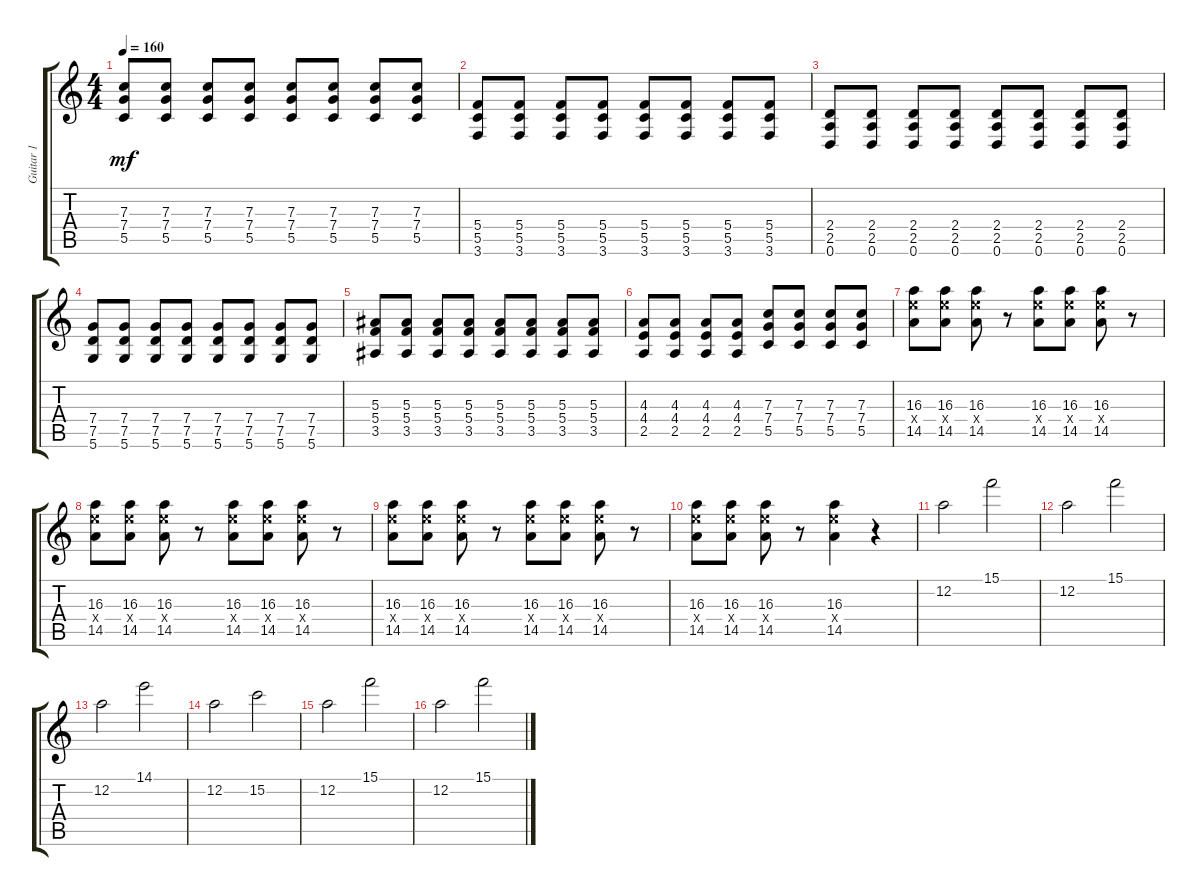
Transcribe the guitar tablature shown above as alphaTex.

\track ("Guitar 1" "Guitar 1") {instrument distortionguitar}
\staff {score tabs}
\tuning (D4 A3 F3 C3 G2 D2) {hide}
\ts (4 4)
\tempo 160
\clef g2
\ks c
(7.3 7.4 5.5).8{dy mf} (7.3 7.4 5.5).8 (7.3 7.4 5.5).8 (7.3 7.4 5.5).8 (7.3 7.4 5.5).8 (7.3 7.4 5.5).8 (7.3 7.4 5.5).8 (7.3 7.4 5.5).8 |
(5.4 5.5 3.6).8 (5.4 5.5 3.6).8 (5.4 5.5 3.6).8 (5.4 5.5 3.6).8 (5.4 5.5 3.6).8 (5.4 5.5 3.6).8 (5.4 5.5 3.6).8 (5.4 5.5 3.6).8 |
(2.4 2.5 0.6).8 (2.4 2.5 0.6).8 (2.4 2.5 0.6).8 (2.4 2.5 0.6).8 (2.4 2.5 0.6).8 (2.4 2.5 0.6).8 (2.4 2.5 0.6).8 (2.4 2.5 0.6).8 |
(7.4 7.5 5.6).8 (7.4 7.5 5.6).8 (7.4 7.5 5.6).8 (7.4 7.5 5.6).8 (7.4 7.5 5.6).8 (7.4 7.5 5.6).8 (7.4 7.5 5.6).8 (7.4 7.5 5.6).8 |
(5.3 5.4 3.5).8 (5.3 5.4 3.5).8 (5.3 5.4 3.5).8 (5.3 5.4 3.5).8 (5.3 5.4 3.5).8 (5.3 5.4 3.5).8 (5.3 5.4 3.5).8 (5.3 5.4 3.5).8 |
(4.3 4.4 2.5).8 (4.3 4.4 2.5).8 (4.3 4.4 2.5).8 (4.3 4.4 2.5).8 (7.3 7.4 5.5).8 (7.3 7.4 5.5).8 (7.3 7.4 5.5).8 (7.3 7.4 5.5).8 |
(16.3 16.4{x} 14.5).8 (16.3 16.4{x} 14.5).8 (16.3 16.4{x} 14.5).8 r.8 (16.3 16.4{x} 14.5).8 (16.3 16.4{x} 14.5).8 (16.3 16.4{x} 14.5).8 r.8 |
(16.3 16.4{x} 14.5).8 (16.3 16.4{x} 14.5).8 (16.3 16.4{x} 14.5).8 r.8 (16.3 16.4{x} 14.5).8 (16.3 16.4{x} 14.5).8 (16.3 16.4{x} 14.5).8 r.8 |
(16.3 16.4{x} 14.5).8 (16.3 16.4{x} 14.5).8 (16.3 16.4{x} 14.5).8 r.8 (16.3 16.4{x} 14.5).8 (16.3 16.4{x} 14.5).8 (16.3 16.4{x} 14.5).8 r.8 |
(16.3 16.4{x} 14.5).8 (16.3 16.4{x} 14.5).8 (16.3 16.4{x} 14.5).8 r.8 (16.3 16.4{x} 14.5).4 r.4 |
12.2.2 15.1.2 |
12.2.2 15.1.2 |
12.2.2 14.1.2 |
12.2.2 15.2.2 |
12.2.2 15.1.2 |
12.2.2 15.1.2
